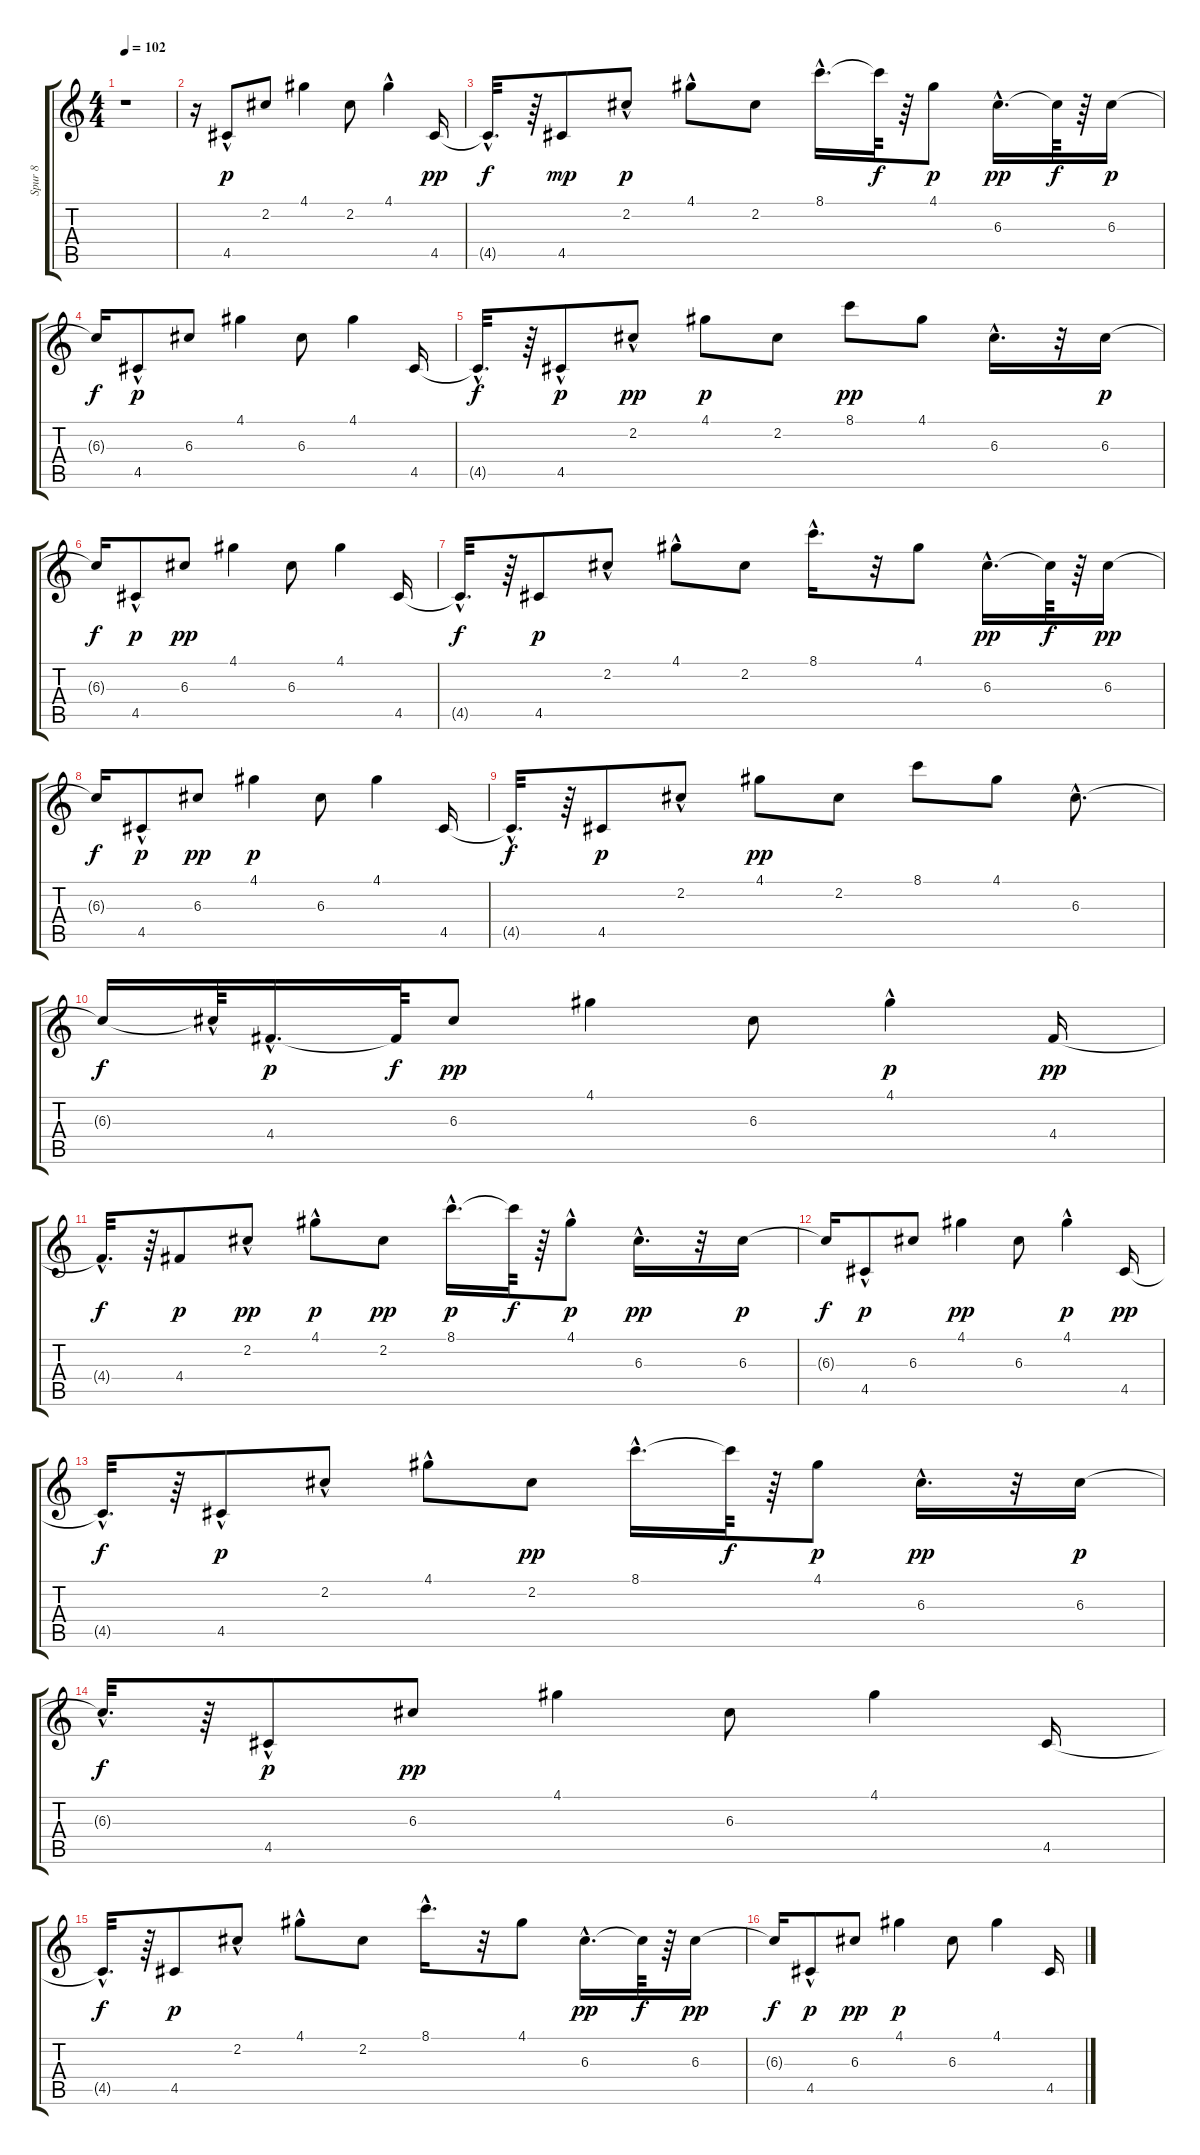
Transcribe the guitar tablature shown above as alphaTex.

\track ("Spur 8" "Spur 8") {instrument electricguitarclean}
\staff {score tabs}
\tuning (E4 B3 G3 D3 A2 E2) {hide}
\ts (4 4)
\tempo 102
\clef g2
\ks c
r.1{dy p instrument electricguitarclean} |
r.16 4.5{hac}.8 2.2.8 4.1.4 2.2.8 4.1{hac}.4 4.5.16{dy pp} |
4.5{hac t}.32{d dy f} r.64 4.5.8{dy mp} 2.2{hac}.8{dy p} 4.1{hac}.8 2.2.8 8.1{hac}.16{d} 8.1{t}.64{dy f} r.64 4.1.8{dy p} 6.3{hac}.16{d dy pp} 6.3{t}.64{dy f} r.64 6.3.16{dy p} |
6.3{t}.16{dy f} 4.5{hac}.8{dy p} 6.3.8 4.1.4 6.3.8 4.1.4 4.5.16 |
4.5{hac t}.32{d dy f} r.64 4.5{hac}.8{dy p} 2.2{hac}.8{dy pp} 4.1.8{dy p} 2.2.8 8.1.8{dy pp} 4.1.8 6.3{hac}.16{d} r.32 6.3.16{dy p} |
6.3{t}.16{dy f} 4.5{hac}.8{dy p} 6.3.8{dy pp} 4.1.4 6.3.8 4.1.4 4.5.16 |
4.5{hac t}.32{d dy f} r.64 4.5.8{dy p} 2.2{hac}.8 4.1{hac}.8 2.2.8 8.1{hac}.16{d} r.32 4.1.8 6.3{hac}.16{d dy pp} 6.3{t}.64{dy f} r.64 6.3.16{dy pp} |
6.3{t}.16{dy f} 4.5{hac}.8{dy p} 6.3.8{dy pp} 4.1.4{dy p} 6.3.8 4.1.4 4.5.16 |
4.5{hac t}.32{d dy f} r.64 4.5.8{dy p} 2.2{hac}.8 4.1.8{dy pp} 2.2.8 8.1.8 4.1.8 6.3{hac}.8{d} |
6.3{t}.16{dy f} 6.3{hac t}.64 4.4{hac}.16{d dy p} 4.4{t}.64{dy f} 6.3.8{dy pp} 4.1.4 6.3.8 4.1{hac}.4{dy p} 4.4.16{dy pp} |
4.4{hac t}.32{d dy f} r.64 4.4.8{dy p} 2.2{hac}.8{dy pp} 4.1{hac}.8{dy p} 2.2.8{dy pp} 8.1{hac}.16{d dy p} 8.1{t}.64{dy f} r.64 4.1{hac}.8{dy p} 6.3{hac}.16{d dy pp} r.32 6.3.16{dy p} |
6.3{t}.16{dy f} 4.5{hac}.8{dy p} 6.3.8 4.1.4{dy pp} 6.3.8 4.1{hac}.4{dy p} 4.5.16{dy pp} |
4.5{hac t}.32{d dy f} r.64 4.5{hac}.8{dy p} 2.2{hac}.8 4.1{hac}.8 2.2.8{dy pp} 8.1{hac}.16{d} 8.1{t}.64{dy f} r.64 4.1.8{dy p} 6.3{hac}.16{d dy pp} r.32 6.3.16{dy p} |
6.3{hac t}.32{d dy f} r.64 4.5{hac}.8{dy p} 6.3.8{dy pp} 4.1.4 6.3.8 4.1.4 4.5.16 |
4.5{hac t}.32{d dy f} r.64 4.5.8{dy p} 2.2{hac}.8 4.1{hac}.8 2.2.8 8.1{hac}.16{d} r.32 4.1.8 6.3{hac}.16{d dy pp} 6.3{t}.64{dy f} r.64 6.3.16{dy pp} |
6.3{t}.16{dy f} 4.5{hac}.8{dy p} 6.3.8{dy pp} 4.1.4{dy p} 6.3.8 4.1.4 4.5.16
